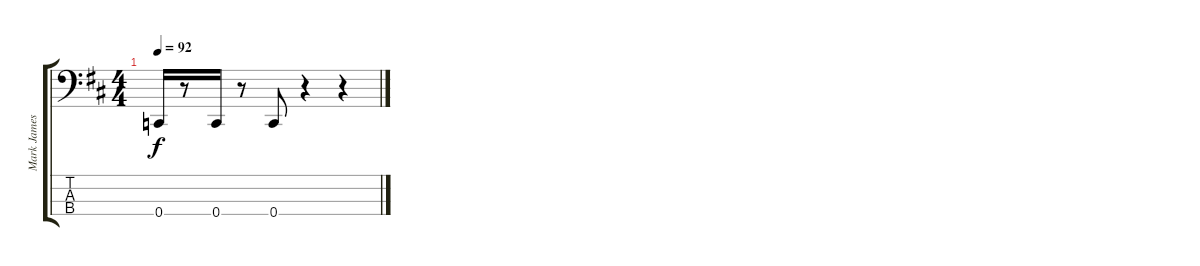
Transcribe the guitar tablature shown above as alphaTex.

\track ("Mark James" "Mark James") {instrument electricbassfinger}
\staff {score tabs}
\tuning (F2 C2 G1 C1) {hide}
\ts (4 4)
\tempo 92
\clef f4
\ks d
0.4.16{dy f instrument slapbass1} r.8 0.4.16 r.8 0.4.8 r.4 r.4
